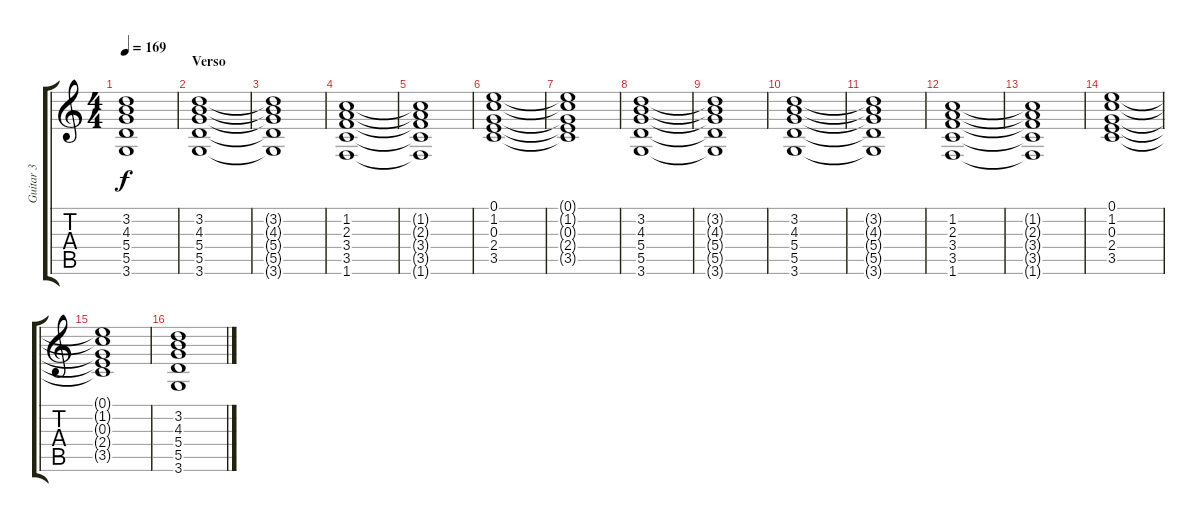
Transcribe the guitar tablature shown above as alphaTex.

\track ("Guitar 3" "Guitar 3") {instrument distortionguitar}
\staff {score tabs}
\tuning (E4 B3 G3 D3 A2 E2) {hide}
\ts (4 4)
\tempo 169
\clef g2
\ks c
(3.2{t} 4.3{t} 5.4{t} 5.5{t} 3.6{t}).1{dy f} |
\section ("" "Verso")
(3.2 4.3 5.4 5.5 3.6).1{volume 13} |
(3.2{t} 4.3{t} 5.4{t} 5.5{t} 3.6{t}).1 |
(1.2 2.3 3.4 3.5 1.6).1 |
(1.2{t} 2.3{t} 3.4{t} 3.5{t} 1.6{t}).1 |
(0.1 1.2 0.3 2.4 3.5).1 |
(0.1{t} 1.2{t} 0.3{t} 2.4{t} 3.5{t}).1 |
(3.2 4.3 5.4 5.5 3.6).1 |
(3.2{t} 4.3{t} 5.4{t} 5.5{t} 3.6{t}).1 |
(3.2 4.3 5.4 5.5 3.6).1 |
(3.2{t} 4.3{t} 5.4{t} 5.5{t} 3.6{t}).1 |
(1.2 2.3 3.4 3.5 1.6).1 |
(1.2{t} 2.3{t} 3.4{t} 3.5{t} 1.6{t}).1 |
(0.1 1.2 0.3 2.4 3.5).1 |
(0.1{t} 1.2{t} 0.3{t} 2.4{t} 3.5{t}).1 |
(3.2 4.3 5.4 5.5 3.6).1
